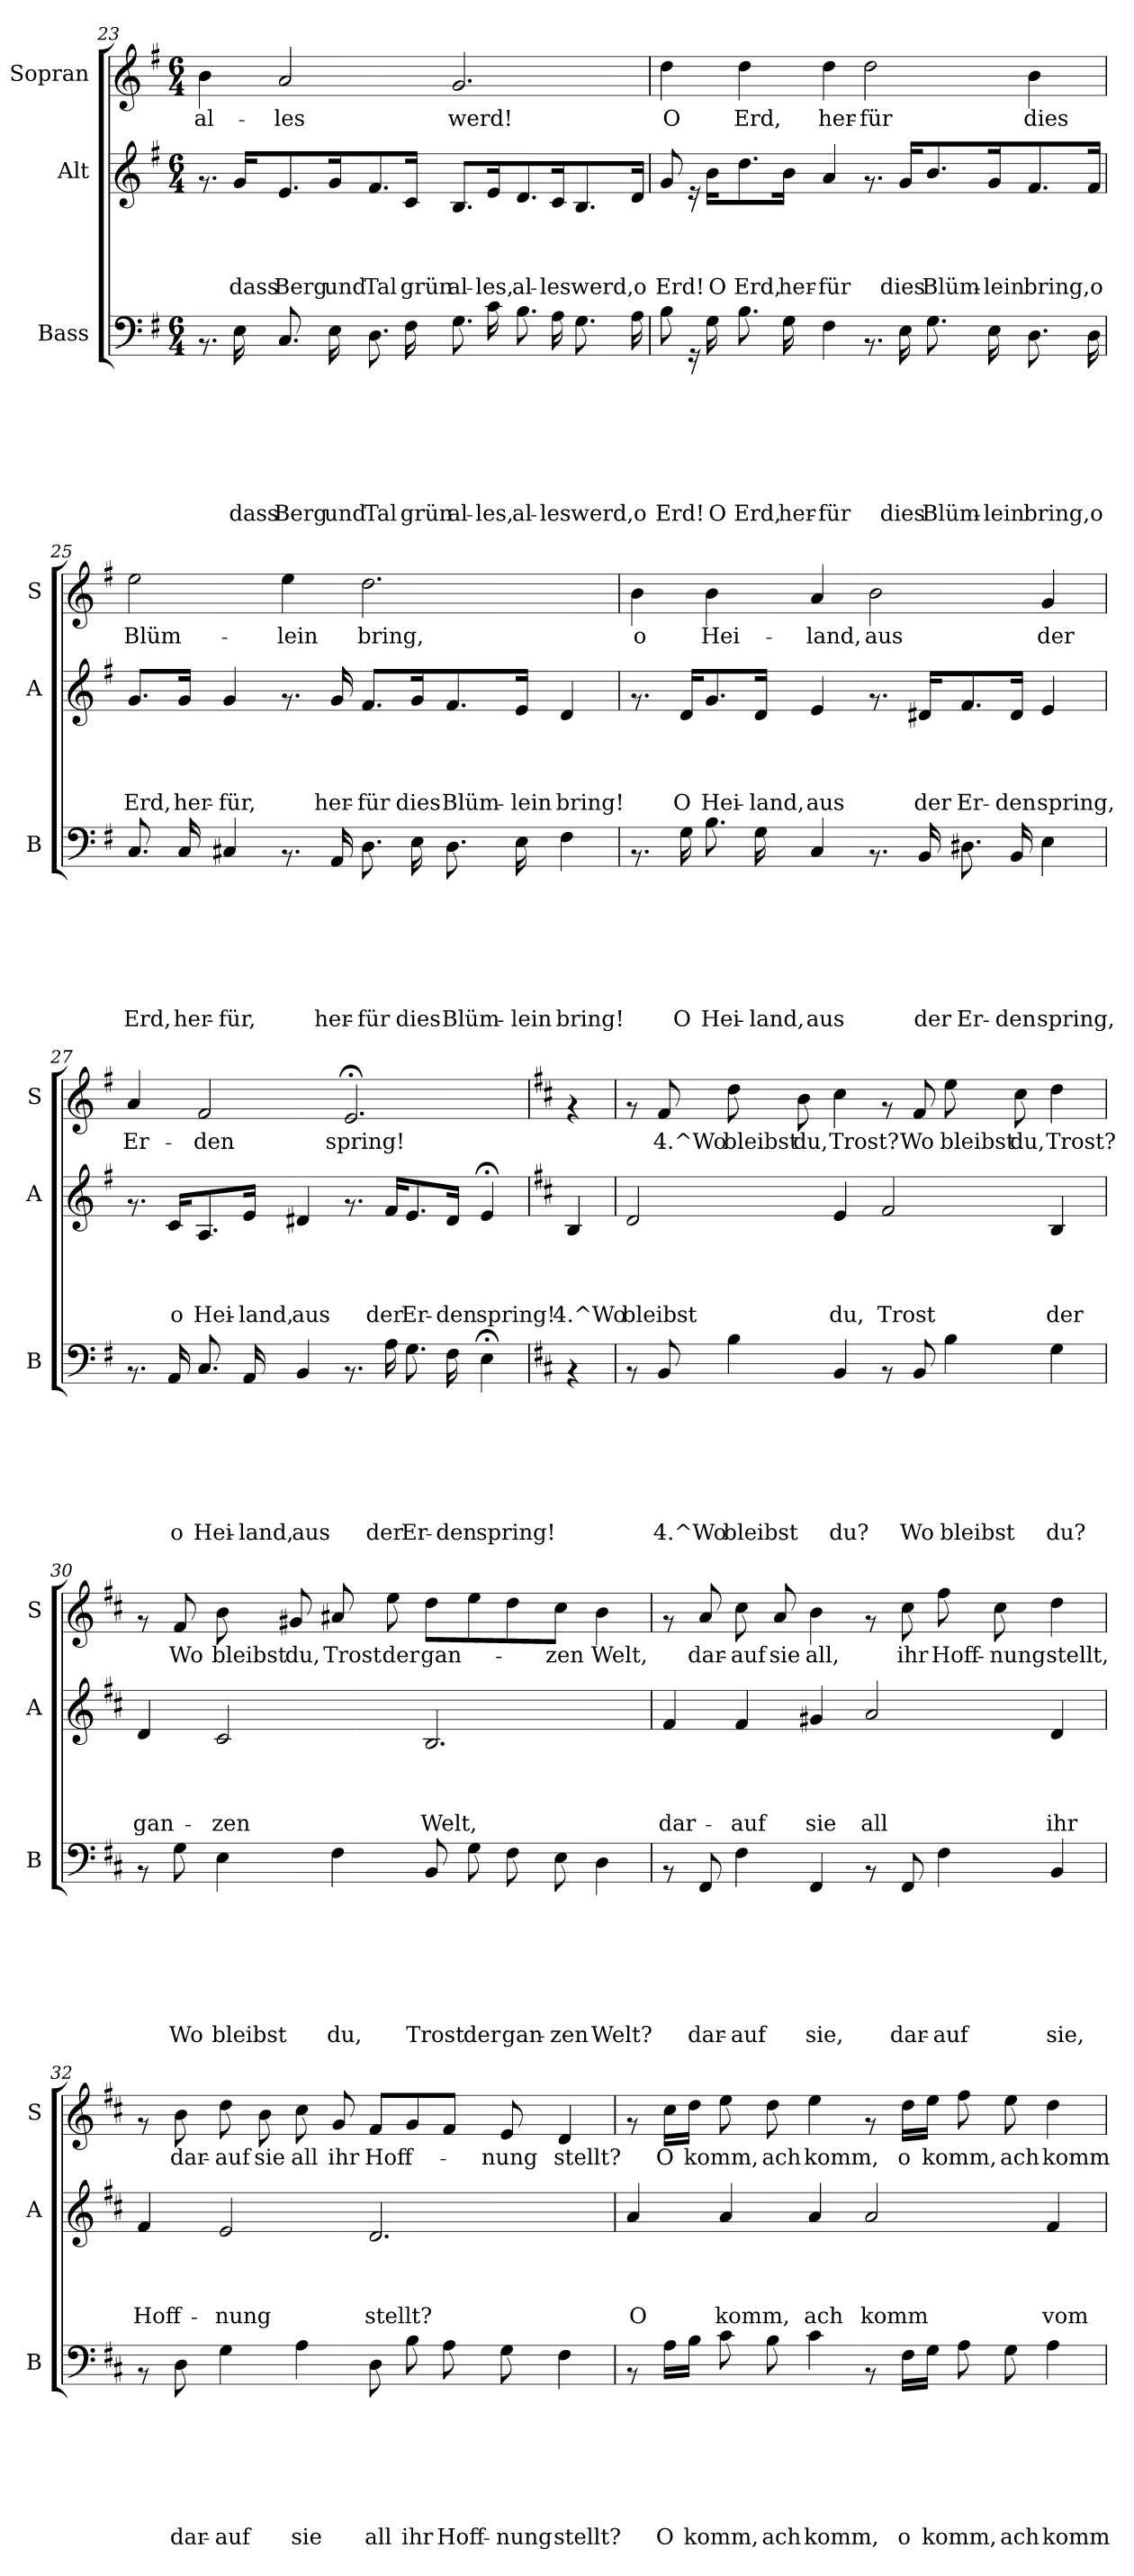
**kern	**text	**text	**text	**text	**text	**text	**text	**kern	**text	**text	**text	**text	**kern	**text
*part3	*part3	*part3	*part3	*part3	*part3	*part3	*part3	*part2	*part2	*part2	*part2	*part2	*part1	*part1
*staff3	*staff3	*staff3	*staff3	*staff3	*staff3	*staff3	*staff3	*staff2	*staff2	*staff2	*staff2	*staff2	*staff1	*staff1
*I"Bass	*	*	*	*	*	*	*	*I"Alt	*	*	*	*	*I"Sopran	*
*I'B	*	*	*	*	*	*	*	*I'A	*	*	*	*	*I'S	*
*clefF4	*	*	*	*	*	*	*	*clefG2	*	*	*	*	*clefG2	*
*k[f#]	*	*	*	*	*	*	*	*k[f#]	*	*	*	*	*k[f#]	*
*G:	*	*	*	*	*	*	*	*G:	*	*	*	*	*G:	*
*M6/4	*	*	*	*	*	*	*	*M6/4	*	*	*	*	*M6/4	*
=23	=23	=23	=23	=23	=23	=23	=23	=23	=23	=23	=23	=23	=23	=23
!	!	!	!	!	!	!	!	!	!	!	!	!	!	!LO:LY:b:rj
8.rAA	.	.	.	.	.	.	.	8.rf	.	.	.	.	4b\	al-
!	!	!	!	!	!	!	!LO:LY:b:rj	!	!	!	!	!LO:LY:b:rj	!	!
16E\	.	.	.	.	.	.	dass	16g/KL	.	.	.	dass	.	.
!	!	!	!	!	!	!	!LO:LY:b:rj	!	!	!	!	!LO:LY:b:rj	!	!LO:LY:b:rj
8.C/	.	.	.	.	.	.	Berg	8.e/	.	.	.	Berg	2a/	-les
!	!	!	!	!	!	!	!LO:LY:b:rj	!	!	!	!	!LO:LY:b:rj	!	!
16E\	.	.	.	.	.	.	und	16g/K	.	.	.	und	.	.
!	!	!	!	!	!	!	!LO:LY:b:rj	!	!	!	!	!LO:LY:b:rj	!	!
8.D\	.	.	.	.	.	.	Tal	8.f#/	.	.	.	Tal	.	.
!	!	!	!	!	!	!	!LO:LY:b:rj	!	!	!	!	!LO:LY:b:rj	!	!
16F#\	.	.	.	.	.	.	grün	16c/Jk	.	.	.	grün	.	.
!	!	!	!	!	!	!	!LO:LY:b:rj	!	!	!	!	!LO:LY:b:rj	!	!LO:LY:b:rj
8.G\	.	.	.	.	.	.	al-	8.B/L	.	.	.	al-	2.g/	werd!
!	!	!	!	!	!	!	!LO:LY:b:rj	!	!	!	!	!LO:LY:b:rj	!	!
16c\	.	.	.	.	.	.	-les,	16e/K	.	.	.	-les,	.	.
!	!	!	!	!	!	!	!LO:LY:b:rj	!	!	!	!	!LO:LY:b:rj	!	!
8.B\	.	.	.	.	.	.	al-	8.d/	.	.	.	al-	.	.
!	!	!	!	!	!	!	!LO:LY:b:rj	!	!	!	!	!LO:LY:b:rj	!	!
16A\	.	.	.	.	.	.	-les	16c/K	.	.	.	-les	.	.
!	!	!	!	!	!	!	!LO:LY:b:rj	!	!	!	!	!LO:LY:b:rj	!	!
8.G\	.	.	.	.	.	.	werd,	8.B/	.	.	.	werd,	.	.
!	!	!	!	!	!	!	!LO:LY:b:rj	!	!	!	!	!LO:LY:b:rj	!	!
16A\	.	.	.	.	.	.	o	16d/Jk	.	.	.	o	.	.
!!LO:LB:g=z
=24	=24	=24	=24	=24	=24	=24	=24	=24	=24	=24	=24	=24	=24	=24
!	!	!	!	!	!	!	!LO:LY:b:rj	!	!	!	!	!LO:LY:b:rj	!	!LO:LY:b:rj
8B\	.	.	.	.	.	.	Erd!	8g/	.	.	.	Erd!	4dd\	O
16rGG	.	.	.	.	.	.	.	16re	.	.	.	.	.	.
!	!	!	!	!	!	!	!LO:LY:b:rj	!	!	!	!	!LO:LY:b:rj	!	!
16G\	.	.	.	.	.	.	O	16b\KL	.	.	.	O	.	.
!	!	!	!	!	!	!	!LO:LY:b:rj	!	!	!	!	!LO:LY:b:rj	!	!LO:LY:b:rj
8.B\	.	.	.	.	.	.	Erd,	8.dd\	.	.	.	Erd,	4dd\	Erd,
!	!	!	!	!	!	!	!LO:LY:b:rj	!	!	!	!	!LO:LY:b:rj	!	!
16G\	.	.	.	.	.	.	her-	16b\Jk	.	.	.	her-	.	.
!	!	!	!	!	!	!	!LO:LY:b:rj	!	!	!	!	!LO:LY:b:rj	!	!LO:LY:b:rj
4F#\	.	.	.	.	.	.	-für	4a/	.	.	.	-für	4dd\	her-
!	!	!	!	!	!	!	!	!	!	!	!	!	!	!LO:LY:b:rj
8.rAA	.	.	.	.	.	.	.	8.rf	.	.	.	.	2dd\	-für
!	!	!	!	!	!	!	!LO:LY:b:rj	!	!	!	!	!LO:LY:b:rj	!	!
16E\	.	.	.	.	.	.	dies	16g/KL	.	.	.	dies	.	.
!	!	!	!	!	!	!	!LO:LY:b:rj	!	!	!	!	!LO:LY:b:rj	!	!
8.G\	.	.	.	.	.	.	Blüm-	8.b/	.	.	.	Blüm-	.	.
!	!	!	!	!	!	!	!LO:LY:b:rj	!	!	!	!	!LO:LY:b:rj	!	!
16E\	.	.	.	.	.	.	-lein	16g/K	.	.	.	-lein	.	.
!	!	!	!	!	!	!	!LO:LY:b:rj	!	!	!	!	!LO:LY:b:rj	!	!LO:LY:b:rj
8.D\	.	.	.	.	.	.	bring,	8.f#/	.	.	.	bring,	4b\	dies
!	!	!	!	!	!	!	!LO:LY:b:rj	!	!	!	!	!LO:LY:b:rj	!	!
16D\	.	.	.	.	.	.	o	16f#/Jk	.	.	.	o	.	.
=25	=25	=25	=25	=25	=25	=25	=25	=25	=25	=25	=25	=25	=25	=25
!	!	!	!	!	!	!	!LO:LY:b:rj	!	!	!	!	!LO:LY:b:rj	!	!LO:LY:b:rj
8.C/	.	.	.	.	.	.	Erd,	8.g/L	.	.	.	Erd,	2ee\	Blüm-
!	!	!	!	!	!	!	!LO:LY:b:rj	!	!	!	!	!LO:LY:b:rj	!	!
16C/	.	.	.	.	.	.	her-	16g/Jk	.	.	.	her-	.	.
!	!	!	!	!	!	!	!LO:LY:b:rj	!	!	!	!	!LO:LY:b:rj	!	!
4C#X/	.	.	.	.	.	.	-für,	4g/	.	.	.	-für,	.	.
!	!	!	!	!	!	!	!	!	!	!	!	!	!	!LO:LY:b:rj
8.rAA	.	.	.	.	.	.	.	8.rf	.	.	.	.	4ee\	-lein
!	!	!	!	!	!	!	!LO:LY:b:rj	!	!	!	!	!LO:LY:b:rj	!	!
16AA/	.	.	.	.	.	.	her-	16g/	.	.	.	her-	.	.
!	!	!	!	!	!	!	!LO:LY:b:rj	!	!	!	!	!LO:LY:b:rj	!	!LO:LY:b:rj
8.D\	.	.	.	.	.	.	-für	8.f#/L	.	.	.	-für	2.dd\	bring,
!	!	!	!	!	!	!	!LO:LY:b:rj	!	!	!	!	!LO:LY:b:rj	!	!
16E\	.	.	.	.	.	.	dies	16g/K	.	.	.	dies	.	.
!	!	!	!	!	!	!	!LO:LY:b:rj	!	!	!	!	!LO:LY:b:rj	!	!
8.D\	.	.	.	.	.	.	Blüm-	8.f#/	.	.	.	Blüm-	.	.
!	!	!	!	!	!	!	!LO:LY:b:rj	!	!	!	!	!LO:LY:b:rj	!	!
16E\	.	.	.	.	.	.	-lein	16e/Jk	.	.	.	-lein	.	.
!	!	!	!	!	!	!	!LO:LY:b:rj	!	!	!	!	!LO:LY:b:rj	!	!
4F#\	.	.	.	.	.	.	bring!	4d/	.	.	.	bring!	.	.
!!LO:PB:g=z
=26	=26	=26	=26	=26	=26	=26	=26	=26	=26	=26	=26	=26	=26	=26
!	!	!	!	!	!	!	!	!	!	!	!	!	!	!LO:LY:b:rj
8.rAA	.	.	.	.	.	.	.	8.rf	.	.	.	.	4b\	o
!	!	!	!	!	!	!	!LO:LY:b:rj	!	!	!	!	!LO:LY:b:rj	!	!
16G\	.	.	.	.	.	.	O	16d/KL	.	.	.	O	.	.
!	!	!	!	!	!	!	!LO:LY:b:rj	!	!	!	!	!LO:LY:b:rj	!	!LO:LY:b:rj
8.B\	.	.	.	.	.	.	Hei-	8.g/	.	.	.	Hei-	4b\	Hei-
!	!	!	!	!	!	!	!LO:LY:b:rj	!	!	!	!	!LO:LY:b:rj	!	!
16G\	.	.	.	.	.	.	-land,	16d/Jk	.	.	.	-land,	.	.
!	!	!	!	!	!	!	!LO:LY:b:rj	!	!	!	!	!LO:LY:b:rj	!	!LO:LY:b:rj
4C/	.	.	.	.	.	.	aus	4e/	.	.	.	aus	4a/	-land,
!	!	!	!	!	!	!	!	!	!	!	!	!	!	!LO:LY:b:rj
8.rAA	.	.	.	.	.	.	.	8.rf	.	.	.	.	2b\	aus
!	!	!	!	!	!	!	!LO:LY:b:rj	!	!	!	!	!LO:LY:b:rj	!	!
16BB/	.	.	.	.	.	.	der	16d#X/KL	.	.	.	der	.	.
!	!	!	!	!	!	!	!LO:LY:b:rj	!	!	!	!	!LO:LY:b:rj	!	!
8.D#X\	.	.	.	.	.	.	Er-	8.f#/	.	.	.	Er-	.	.
!	!	!	!	!	!	!	!LO:LY:b:rj	!	!	!	!	!LO:LY:b:rj	!	!
16BB/	.	.	.	.	.	.	-den	16d#/Jk	.	.	.	-den	.	.
!	!	!	!	!	!	!	!LO:LY:b:rj	!	!	!	!	!LO:LY:b:rj	!	!LO:LY:b:rj
4E\	.	.	.	.	.	.	spring,	4e/	.	.	.	spring,	4g/	der
=27	=27	=27	=27	=27	=27	=27	=27	=27	=27	=27	=27	=27	=27	=27
!	!	!	!	!	!	!	!	!	!	!	!	!	!	!LO:LY:b:rj
8.rAA	.	.	.	.	.	.	.	8.rf	.	.	.	.	4a/	Er-
!	!	!	!	!	!	!	!LO:LY:b:rj	!	!	!	!	!LO:LY:b:rj	!	!
16AA/	.	.	.	.	.	.	o	16c/KL	.	.	.	o	.	.
!	!	!	!	!	!	!	!LO:LY:b:rj	!	!	!	!	!LO:LY:b:rj	!	!LO:LY:b:rj
8.C/	.	.	.	.	.	.	Hei-	8.A/	.	.	.	Hei-	2f#/	-den
!	!	!	!	!	!	!	!LO:LY:b:rj	!	!	!	!	!LO:LY:b:rj	!	!
16AA/	.	.	.	.	.	.	-land,	16e/Jk	.	.	.	-land,	.	.
!	!	!	!	!	!	!	!LO:LY:b:rj	!	!	!	!	!LO:LY:b:rj	!	!
4BB/	.	.	.	.	.	.	aus	4d#X/	.	.	.	aus	.	.
!	!	!	!	!	!	!	!	!	!	!	!	!	!	!LO:LY:b:rj
8.rAA	.	.	.	.	.	.	.	8.rf	.	.	.	.	2.e;/	spring!
!	!	!	!	!	!	!	!LO:LY:b:rj	!	!	!	!	!LO:LY:b:rj	!	!
16A\	.	.	.	.	.	.	der	16f#/KL	.	.	.	der	.	.
!	!	!	!	!	!	!	!LO:LY:b:rj	!	!	!	!	!LO:LY:b:rj	!	!
8.G\	.	.	.	.	.	.	Er-	8.e/	.	.	.	Er-	.	.
!	!	!	!	!	!	!	!LO:LY:b:rj	!	!	!	!	!LO:LY:b:rj	!	!
16F#\	.	.	.	.	.	.	-den	16d#/Jk	.	.	.	-den	.	.
!	!	!	!	!	!	!	!LO:LY:b:rj	!	!	!	!	!LO:LY:b:rj	!	!
4E;<\	.	.	.	.	.	.	spring!	4e;/	.	.	.	spring!	.	.
!!LO:PB:g=z
=28!	=28!	=28!	=28!	=28!	=28!	=28!	=28!	=28!	=28!	=28!	=28!	=28!	=28!	=28!
*k[f#c#]	*	*	*	*	*	*	*	*k[f#c#]	*	*	*	*	*k[f#c#]	*
*D:	*	*	*	*	*	*	*	*D:	*	*	*	*	*D:	*
!	!	!	!	!	!	!	!	!	!	!	!	!LO:LY:b:rj	!	!
4rAA	.	.	.	.	.	.	.	4B/	.	.	.	4.^Wo	4rf	.
=29	=29	=29	=29	=29	=29	=29	=29	=29	=29	=29	=29	=29	=29	=29
!	!	!	!	!	!	!	!	!	!	!	!	!LO:LY:b:rj	!	!
8rAA	.	.	.	.	.	.	.	2d/	.	.	.	bleibst	8rf	.
!	!	!	!	!	!	!	!LO:LY:b:rj	!	!	!	!	!	!	!LO:LY:b:rj
8BB/	.	.	.	.	.	.	4.^Wo	.	.	.	.	.	8f#/	4.^Wo
!	!	!	!	!	!	!	!LO:LY:b:rj	!	!	!	!	!	!	!LO:LY:b:rj
4B\	.	.	.	.	.	.	bleibst	.	.	.	.	.	8dd\	bleibst
!	!	!	!	!	!	!	!	!	!	!	!	!	!	!LO:LY:b:rj
.	.	.	.	.	.	.	.	.	.	.	.	.	8b\	du,
!	!	!	!	!	!	!	!LO:LY:b:rj	!	!	!	!	!LO:LY:b:rj	!	!LO:LY:b:rj
4BB/	.	.	.	.	.	.	du?	4e/	.	.	.	du,	4cc#\	Trost?
!	!	!	!	!	!	!	!	!	!	!	!	!LO:LY:b:rj	!	!
8rAA	.	.	.	.	.	.	.	2f#/	.	.	.	Trost	8rf	.
!	!	!	!	!	!	!	!LO:LY:b:rj	!	!	!	!	!	!	!LO:LY:b:rj
8BB/	.	.	.	.	.	.	Wo	.	.	.	.	.	8f#/	Wo
!	!	!	!	!	!	!	!LO:LY:b:rj	!	!	!	!	!	!	!LO:LY:b:rj
4B\	.	.	.	.	.	.	bleibst	.	.	.	.	.	8ee\	bleibst
!	!	!	!	!	!	!	!	!	!	!	!	!	!	!LO:LY:b:rj
.	.	.	.	.	.	.	.	.	.	.	.	.	8cc#\	du,
!	!	!	!	!	!	!	!LO:LY:b:rj	!	!	!	!	!LO:LY:b:rj	!	!LO:LY:b:rj
4G\	.	.	.	.	.	.	du?	4B/	.	.	.	der	4dd\	Trost?
=30	=30	=30	=30	=30	=30	=30	=30	=30	=30	=30	=30	=30	=30	=30
!	!	!	!	!	!	!	!	!	!	!	!	!LO:LY:b:rj	!	!
8rAA	.	.	.	.	.	.	.	4d/	.	.	.	gan-	8rf	.
!	!	!	!	!	!	!	!LO:LY:b:rj	!	!	!	!	!	!	!LO:LY:b:rj
8G\	.	.	.	.	.	.	Wo	.	.	.	.	.	8f#/	Wo
!	!	!	!	!	!	!	!LO:LY:b:rj	!	!	!	!	!LO:LY:b:rj	!	!LO:LY:b:rj
4E\	.	.	.	.	.	.	bleibst	2c#/	.	.	.	-zen	8b\	bleibst
!	!	!	!	!	!	!	!	!	!	!	!	!	!	!LO:LY:b:rj
.	.	.	.	.	.	.	.	.	.	.	.	.	8g#X/	du,
!	!	!	!	!	!	!	!LO:LY:b:rj	!	!	!	!	!	!	!LO:LY:b:rj
4F#\	.	.	.	.	.	.	du,	.	.	.	.	.	8a#X/	Trost
!	!	!	!	!	!	!	!	!	!	!	!	!	!	!LO:LY:b:rj
.	.	.	.	.	.	.	.	.	.	.	.	.	8ee\	der
!	!	!	!	!	!	!	!LO:LY:b:rj	!	!	!	!	!LO:LY:b:rj	!	!LO:LY:b:rj
8BB/	.	.	.	.	.	.	Trost	2.B/	.	.	.	Welt,	8dd\L	gan-
!	!	!	!	!	!	!	!LO:LY:b:rj	!	!	!	!	!	!	!
8G\	.	.	.	.	.	.	der	.	.	.	.	.	8ee\	.
!	!	!	!	!	!	!	!LO:LY:b:rj	!	!	!	!	!	!	!
8F#\	.	.	.	.	.	.	gan-	.	.	.	.	.	8dd\	.
!	!	!	!	!	!	!	!LO:LY:b:rj	!	!	!	!	!	!	!LO:LY:b:rj
8E\	.	.	.	.	.	.	-zen	.	.	.	.	.	8cc#\J	-zen
!	!	!	!	!	!	!	!LO:LY:b:rj	!	!	!	!	!	!	!LO:LY:b:rj
4D\	.	.	.	.	.	.	Welt?	.	.	.	.	.	4b\	Welt,
!!LO:LB:g=z
=31	=31	=31	=31	=31	=31	=31	=31	=31	=31	=31	=31	=31	=31	=31
!	!	!	!	!	!	!	!	!	!	!	!	!LO:LY:b:rj	!	!
8rAA	.	.	.	.	.	.	.	4f#/	.	.	.	dar-	8rf	.
!	!	!	!	!	!	!	!LO:LY:b:rj	!	!	!	!	!	!	!LO:LY:b:rj
8FF#/	.	.	.	.	.	.	dar-	.	.	.	.	.	8a/	dar-
!	!	!	!	!	!	!	!LO:LY:b:rj	!	!	!	!	!LO:LY:b:rj	!	!LO:LY:b:rj
4F#\	.	.	.	.	.	.	-auf	4f#/	.	.	.	-auf	8cc#\	-auf
!	!	!	!	!	!	!	!	!	!	!	!	!	!	!LO:LY:b:rj
.	.	.	.	.	.	.	.	.	.	.	.	.	8a/	sie
!	!	!	!	!	!	!	!LO:LY:b:rj	!	!	!	!	!LO:LY:b:rj	!	!LO:LY:b:rj
4FF#/	.	.	.	.	.	.	sie,	4g#X/	.	.	.	sie	4b\	all,
!	!	!	!	!	!	!	!	!	!	!	!	!LO:LY:b:rj	!	!
8rAA	.	.	.	.	.	.	.	2a/	.	.	.	all	8rf	.
!	!	!	!	!	!	!	!LO:LY:b:rj	!	!	!	!	!	!	!LO:LY:b:rj
8FF#/	.	.	.	.	.	.	dar-	.	.	.	.	.	8cc#\	ihr
!	!	!	!	!	!	!	!LO:LY:b:rj	!	!	!	!	!	!	!LO:LY:b:rj
4F#\	.	.	.	.	.	.	-auf	.	.	.	.	.	8ff#\	Hoff-
!	!	!	!	!	!	!	!	!	!	!	!	!	!	!LO:LY:b:rj
.	.	.	.	.	.	.	.	.	.	.	.	.	8cc#\	-nung
!	!	!	!	!	!	!	!LO:LY:b:rj	!	!	!	!	!LO:LY:b:rj	!	!LO:LY:b:rj
4BB/	.	.	.	.	.	.	sie,	4d/	.	.	.	ihr	4dd\	stellt,
=32	=32	=32	=32	=32	=32	=32	=32	=32	=32	=32	=32	=32	=32	=32
!	!	!	!	!	!	!	!	!	!	!	!	!LO:LY:b:rj	!	!
8rAA	.	.	.	.	.	.	.	4f#/	.	.	.	Hoff-	8rf	.
!	!	!	!	!	!	!	!LO:LY:b:rj	!	!	!	!	!	!	!LO:LY:b:rj
8D\	.	.	.	.	.	.	dar-	.	.	.	.	.	8b\	dar-
!	!	!	!	!	!	!	!LO:LY:b:rj	!	!	!	!	!LO:LY:b:rj	!	!LO:LY:b:rj
4G\	.	.	.	.	.	.	-auf	2e/	.	.	.	-nung	8dd\	-auf
!	!	!	!	!	!	!	!	!	!	!	!	!	!	!LO:LY:b:rj
.	.	.	.	.	.	.	.	.	.	.	.	.	8b\	sie
!	!	!	!	!	!	!	!LO:LY:b:rj	!	!	!	!	!	!	!LO:LY:b:rj
4A\	.	.	.	.	.	.	sie	.	.	.	.	.	8cc#\	all
!	!	!	!	!	!	!	!	!	!	!	!	!	!	!LO:LY:b:rj
.	.	.	.	.	.	.	.	.	.	.	.	.	8g/	ihr
!	!	!	!	!	!	!	!LO:LY:b:rj	!	!	!	!	!LO:LY:b:rj	!	!LO:LY:b:rj
8D\	.	.	.	.	.	.	all	2.d/	.	.	.	stellt?	8f#/L	Hoff-
!	!	!	!	!	!	!	!LO:LY:b:rj	!	!	!	!	!	!	!
8B\	.	.	.	.	.	.	ihr	.	.	.	.	.	8g/	.
!	!	!	!	!	!	!	!LO:LY:b:rj	!	!	!	!	!	!	!
8A\	.	.	.	.	.	.	Hoff-	.	.	.	.	.	8f#/J	.
!	!	!	!	!	!	!	!LO:LY:b:rj	!	!	!	!	!	!	!LO:LY:b:rj
8G\	.	.	.	.	.	.	-nung	.	.	.	.	.	8e/	-nung
!	!	!	!	!	!	!	!LO:LY:b:rj	!	!	!	!	!	!	!LO:LY:b:rj
4F#\	.	.	.	.	.	.	stellt?	.	.	.	.	.	4d/	stellt?
!!LO:LB:g=z
=33	=33	=33	=33	=33	=33	=33	=33	=33	=33	=33	=33	=33	=33	=33
!	!	!	!	!	!	!	!	!	!	!	!	!LO:LY:b:rj	!	!
8rAA	.	.	.	.	.	.	.	4a/	.	.	.	O	8rf	.
!	!	!	!	!	!	!	!LO:LY:b:rj	!	!	!	!	!	!	!LO:LY:b:rj
16A\LL	.	.	.	.	.	.	O	.	.	.	.	.	16cc#\LL	O
!	!	!	!	!	!	!	!LO:LY:b:rj	!	!	!	!	!	!	!LO:LY:b:rj
16B\JJ	.	.	.	.	.	.	komm,	.	.	.	.	.	16dd\JJ	komm,
!	!	!	!	!	!	!	!	!	!	!	!	!LO:LY:b:rj	!	!
8c#\	.	.	.	.	.	.	.	4a/	.	.	.	komm,	8ee\	.
!	!	!	!	!	!	!	!LO:LY:b:rj	!	!	!	!	!	!	!LO:LY:b:rj
8B\	.	.	.	.	.	.	ach	.	.	.	.	.	8dd\	ach
!	!	!	!	!	!	!	!LO:LY:b:rj	!	!	!	!	!LO:LY:b:rj	!	!LO:LY:b:rj
4c#\	.	.	.	.	.	.	komm,	4a/	.	.	.	ach	4ee\	komm,
!	!	!	!	!	!	!	!	!	!	!	!	!LO:LY:b:rj	!	!
8rAA	.	.	.	.	.	.	.	2a/	.	.	.	komm	8rf	.
!	!	!	!	!	!	!	!LO:LY:b:rj	!	!	!	!	!	!	!LO:LY:b:rj
16F#\LL	.	.	.	.	.	.	o	.	.	.	.	.	16dd\LL	o
!	!	!	!	!	!	!	!LO:LY:b:rj	!	!	!	!	!	!	!LO:LY:b:rj
16G\JJ	.	.	.	.	.	.	komm,	.	.	.	.	.	16ee\JJ	komm,
8A\	.	.	.	.	.	.	.	.	.	.	.	.	8ff#\	.
!	!	!	!	!	!	!	!LO:LY:b:rj	!	!	!	!	!	!	!LO:LY:b:rj
8G\	.	.	.	.	.	.	ach	.	.	.	.	.	8ee\	ach
!	!	!	!	!	!	!	!LO:LY:b:rj	!	!	!	!	!LO:LY:b:rj	!	!LO:LY:b:rj
4A\	.	.	.	.	.	.	komm	4f#/	.	.	.	vom	4dd\	komm
=	=	=	=	=	=	=	=	=	=	=	=	=	=	=
*-	*-	*-	*-	*-	*-	*-	*-	*-	*-	*-	*-	*-	*-	*-
